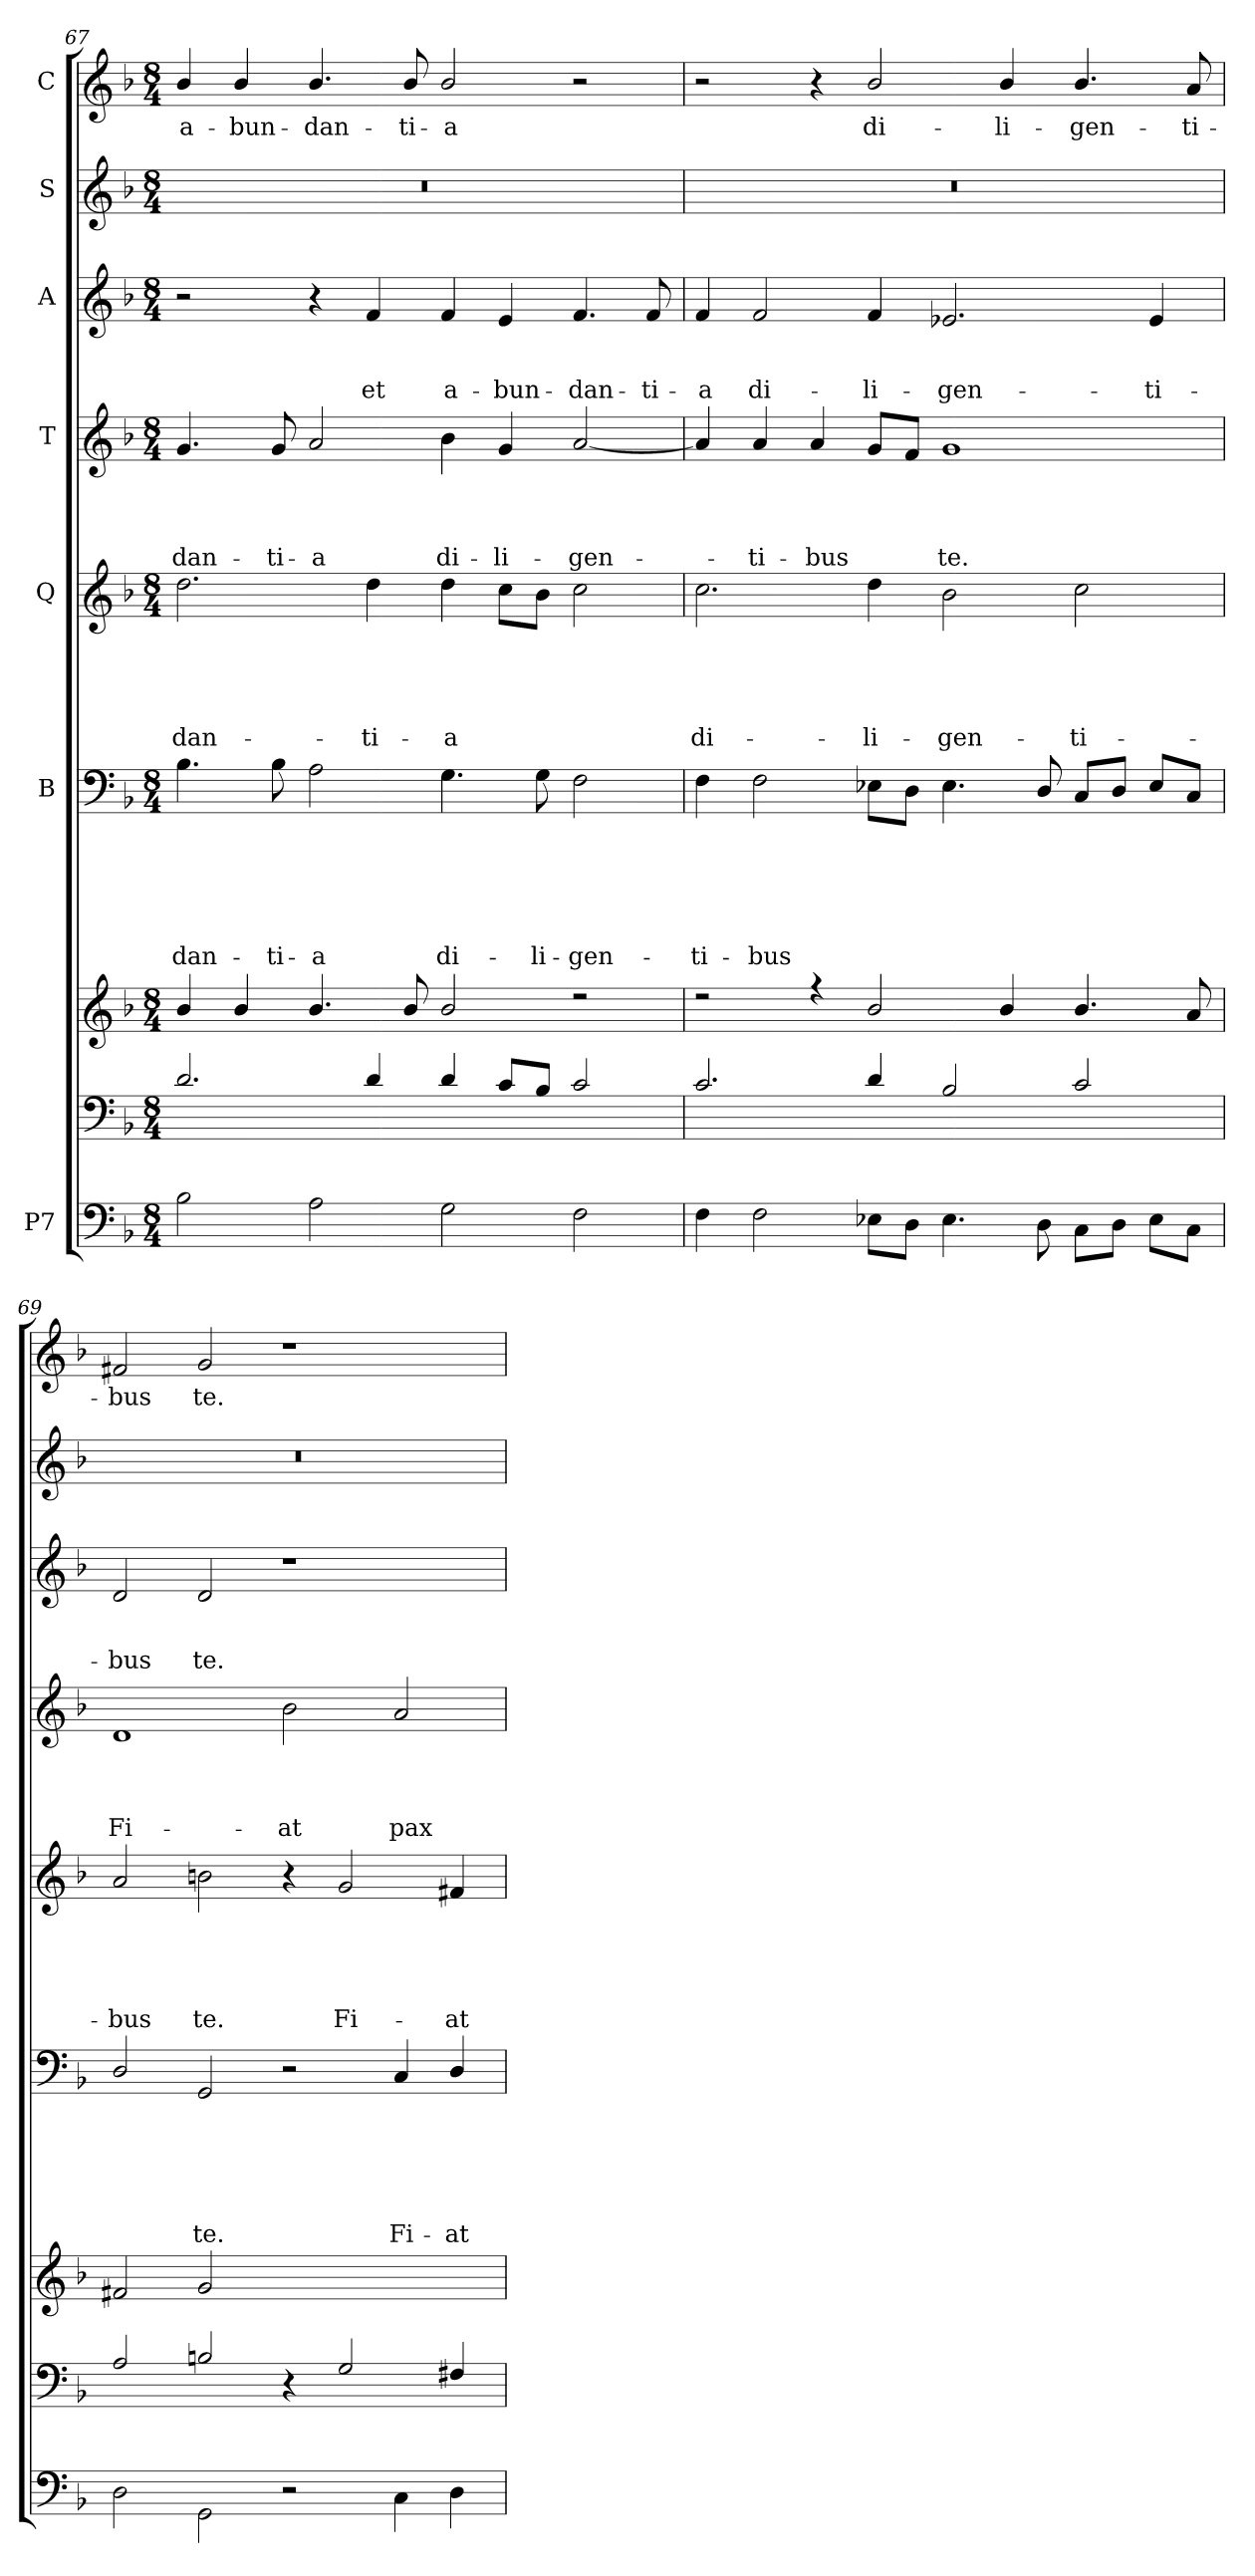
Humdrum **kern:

**kern	**kern	**kern	**kern	**text	**text	**text	**text	**text	**text	**kern	**text	**text	**text	**text	**text	**kern	**text	**text	**text	**text	**kern	**text	**text	**text	**kern	**kern	**text
*part7	*part7	*part7	*part6	*part6	*part6	*part6	*part6	*part6	*part6	*part5	*part5	*part5	*part5	*part5	*part5	*part4	*part4	*part4	*part4	*part4	*part3	*part3	*part3	*part3	*part2	*part1	*part1
*staff9	*staff8	*staff7	*staff6	*staff6	*staff6	*staff6	*staff6	*staff6	*staff6	*staff5	*staff5	*staff5	*staff5	*staff5	*staff5	*staff4	*staff4	*staff4	*staff4	*staff4	*staff3	*staff3	*staff3	*staff3	*staff2	*staff1	*staff1
*I"P7	*	*	*I"B	*	*	*	*	*	*	*I"Q	*	*	*	*	*	*I"T	*	*	*	*	*I"A	*	*	*	*I"S	*I"C	*
!!LO:LB:g=z
*clefF4	*clefF4	*clefG2	*clefF4	*	*	*	*	*	*	*clefG2	*	*	*	*	*	*clefG2	*	*	*	*	*clefG2	*	*	*	*clefG2	*clefG2	*
*	*	*	*	*	*	*	*	*	*	*ITrd7c12	*	*	*	*	*	*ITrd7c12	*	*	*	*	*	*	*	*	*	*	*
*k[b-]	*k[b-]	*k[b-]	*k[b-]	*	*	*	*	*	*	*k[b-]	*	*	*	*	*	*k[b-]	*	*	*	*	*k[b-]	*	*	*	*k[b-]	*k[b-]	*
*F:	*F:	*F:	*F:	*	*	*	*	*	*	*F:	*	*	*	*	*	*F:	*	*	*	*	*F:	*	*	*	*F:	*F:	*
*M8/4	*M8/4	*M8/4	*M8/4	*	*	*	*	*	*	*M8/4	*	*	*	*	*	*M8/4	*	*	*	*	*M8/4	*	*	*	*M8/4	*M8/4	*
=67	=67	=67	=67	=67	=67	=67	=67	=67	=67	=67	=67	=67	=67	=67	=67	=67	=67	=67	=67	=67	=67	=67	=67	=67	=67	=67	=67
*	*	*^	*	*	*	*	*	*	*	*	*	*	*	*	*	*	*	*	*	*	*	*	*	*	*	*	*
!	!	!	!	!	!	!	!	!	!	!LO:LY:b	!	!	!	!	!	!LO:LY:b	!	!	!	!	!LO:LY:b	!	!	!	!	!	!	!LO:LY:b
2B-\	2.d/	4b-/	0ryy	4.B-\	.	.	.	.	.	-dan-	2.d\	.	.	.	.	-dan-	4.G/	.	.	.	-dan-	2r	.	.	.	0r	4b-/	a-
!	!	!	!	!	!	!	!	!	!	!	!	!	!	!	!	!	!	!	!	!	!	!	!	!	!	!	!	!LO:LY:b
.	.	4b-/	.	.	.	.	.	.	.	.	.	.	.	.	.	.	.	.	.	.	.	.	.	.	.	.	4b-/	-bun-
!	!	!	!	!	!	!	!	!	!	!LO:LY:b	!	!	!	!	!	!	!	!	!	!	!LO:LY:b	!	!	!	!	!	!	!
.	.	.	.	8B-\	.	.	.	.	.	-ti-	.	.	.	.	.	.	8G/	.	.	.	-ti-	.	.	.	.	.	.	.
!	!	!	!	!	!	!	!	!	!	!LO:LY:b	!	!	!	!	!	!	!	!	!	!	!LO:LY:b	!	!	!	!	!	!	!LO:LY:b
2A\	.	4.b-/	.	2A\	.	.	.	.	.	-a	.	.	.	.	.	.	2A/	.	.	.	-a	4r	.	.	.	.	4.b-/	-dan-
!	!	!	!	!	!	!	!	!	!	!	!	!	!	!	!	!LO:LY:b	!	!	!	!	!	!	!	!	!LO:LY:b	!	!	!
.	4d/	.	.	.	.	.	.	.	.	.	4d\	.	.	.	.	-ti-	.	.	.	.	.	4f/	.	.	et	.	.	.
!	!	!	!	!	!	!	!	!	!	!	!	!	!	!	!	!	!	!	!	!	!	!	!	!	!	!	!	!LO:LY:b
.	.	8b-/	.	.	.	.	.	.	.	.	.	.	.	.	.	.	.	.	.	.	.	.	.	.	.	.	8b-/	-ti-
!	!	!	!	!	!	!	!	!	!	!LO:LY:b	!	!	!	!	!	!LO:LY:b	!	!	!	!	!LO:LY:b	!	!	!	!LO:LY:b	!	!	!LO:LY:b
2G\	4d/	2b-/	.	4.G\	.	.	.	.	.	di-	4d\	.	.	.	.	-a	4B-\	.	.	.	di-	4f/	.	.	a-	.	2b-/	-a
!	!	!	!	!	!	!	!	!	!	!	!	!	!	!	!	!	!	!	!	!	!LO:LY:b	!	!	!	!LO:LY:b	!	!	!
.	8c/L	.	.	.	.	.	.	.	.	.	8c\L	.	.	.	.	.	4G/	.	.	.	-li-	4e/	.	.	-bun-	.	.	.
!	!	!	!	!	!	!	!	!	!	!LO:LY:b	!	!	!	!	!	!	!	!	!	!	!	!	!	!	!	!	!	!
.	8B-/J	.	.	8G\	.	.	.	.	.	-li-	8B-\J	.	.	.	.	.	.	.	.	.	.	.	.	.	.	.	.	.
!	!	!	!	!	!	!	!	!	!	!LO:LY:b	!	!	!	!	!	!	!	!	!	!	!LO:LY:b	!	!	!	!LO:LY:b	!	!	!
2F\	2c/	2r	.	2F\	.	.	.	.	.	-gen-	2c\	.	.	.	.	.	[>2A/	.	.	.	-gen-	4.f/	.	.	-dan-	.	2r	.
!	!	!	!	!	!	!	!	!	!	!	!	!	!	!	!	!	!	!	!	!	!	!	!	!	!LO:LY:b	!	!	!
.	.	.	.	.	.	.	.	.	.	.	.	.	.	.	.	.	.	.	.	.	.	8f/	.	.	-ti-	.	.	.
=68	=68	=68	=68	=68	=68	=68	=68	=68	=68	=68	=68	=68	=68	=68	=68	=68	=68	=68	=68	=68	=68	=68	=68	=68	=68	=68	=68	=68
!	!	!	!	!	!	!	!	!	!	!LO:LY:b	!	!	!	!	!	!LO:LY:b	!	!	!	!	!	!	!	!	!LO:LY:b	!	!	!
4F\	2.c/	2r	0ryy	4F\	.	.	.	.	.	-ti-	2.c\	.	.	.	.	di-	4A/]	.	.	.	.	4f/	.	.	-a	0r	2r	.
!	!	!	!	!	!	!	!	!	!	!LO:LY:b	!	!	!	!	!	!	!	!	!	!	!LO:LY:b	!	!	!	!LO:LY:b	!	!	!
2F\	.	.	.	2F\	.	.	.	.	.	-bus	.	.	.	.	.	.	4A/	.	.	.	-ti-	2f/	.	.	di-	.	.	.
!	!	!	!	!	!	!	!	!	!	!	!	!	!	!	!	!	!	!	!	!	!LO:LY:b	!	!	!	!	!	!	!
.	.	4r	.	.	.	.	.	.	.	.	.	.	.	.	.	.	4A/	.	.	.	-bus	.	.	.	.	.	4r	.
!	!	!	!	!	!	!	!	!	!	!	!	!	!	!	!	!LO:LY:b	!	!	!	!	!	!	!	!	!LO:LY:b	!	!	!LO:LY:b
8E-X\L	4d/	2b-/	.	8E-X\L	.	.	.	.	.	.	4d\	.	.	.	.	-li-	8G/L	.	.	.	.	4f/	.	.	-li-	.	2b-/	di-
8D\J	.	.	.	8D\J	.	.	.	.	.	.	.	.	.	.	.	.	8F/J	.	.	.	.	.	.	.	.	.	.	.
!	!	!	!	!	!	!	!	!	!	!	!	!	!	!	!	!LO:LY:b	!	!	!	!	!LO:LY:b	!	!	!	!LO:LY:b	!	!	!
4.E-i\	2B-/	.	.	4.E-i\	.	.	.	.	.	.	2B-\	.	.	.	.	-gen-	1G	.	.	.	te.	2.e-X/	.	.	-gen-	.	.	.
!	!	!	!	!	!	!	!	!	!	!	!	!	!	!	!	!	!	!	!	!	!	!	!	!	!	!	!	!LO:LY:b
.	.	4b-/	.	.	.	.	.	.	.	.	.	.	.	.	.	.	.	.	.	.	.	.	.	.	.	.	4b-/	-li-
8D\	.	.	.	8D/	.	.	.	.	.	.	.	.	.	.	.	.	.	.	.	.	.	.	.	.	.	.	.	.
!	!	!	!	!	!	!	!	!	!	!	!	!	!	!	!	!LO:LY:b	!	!	!	!	!	!	!	!	!	!	!	!LO:LY:b
8C\L	2c/	4.b-/	.	8C/L	.	.	.	.	.	.	2c\	.	.	.	.	-ti-	.	.	.	.	.	.	.	.	.	.	4.b-/	-gen-
8D\J	.	.	.	8D/J	.	.	.	.	.	.	.	.	.	.	.	.	.	.	.	.	.	.	.	.	.	.	.	.
!	!	!	!	!	!	!	!	!	!	!	!	!	!	!	!	!	!	!	!	!	!	!	!	!	!LO:LY:b	!	!	!
8E-\L	.	.	.	8E-/L	.	.	.	.	.	.	.	.	.	.	.	.	.	.	.	.	.	4e-/	.	.	-ti-	.	.	.
!	!	!	!	!	!	!	!	!	!	!	!	!	!	!	!	!	!	!	!	!	!	!	!	!	!	!	!	!LO:LY:b
8C\J	.	8a/	.	8C/J	.	.	.	.	.	.	.	.	.	.	.	.	.	.	.	.	.	.	.	.	.	.	8a/	-ti-
=69	=69	=69	=69	=69	=69	=69	=69	=69	=69	=69	=69	=69	=69	=69	=69	=69	=69	=69	=69	=69	=69	=69	=69	=69	=69	=69	=69	=69
!	!	!	!	!	!	!	!	!	!	!	!	!	!	!	!	!LO:LY:b	!	!	!	!	!LO:LY:b	!	!	!	!LO:LY:b	!	!	!LO:LY:b
2D\	2A/	2f#X/	0ryy	2D/	.	.	.	.	.	.	2A/	.	.	.	.	-bus	1D	.	.	.	Fi-	2d/	.	.	-bus	0r	2f#X/	-bus
!	!	!	!	!	!	!	!	!	!	!LO:LY:b	!	!	!	!	!	!LO:LY:b	!	!	!	!	!	!	!	!	!LO:LY:b	!	!	!LO:LY:b
2GG\	2Bn/	2g/	.	2GG/	.	.	.	.	.	te.	2Bn\	.	.	.	.	te.	.	.	.	.	.	2d/	.	.	te.	.	2g/	te.
!	!	!	!	!	!	!	!	!	!	!	!	!	!	!	!	!	!	!	!	!	!LO:LY:b	!	!	!	!	!	!	!
2r	4r	1ryy	.	2r	.	.	.	.	.	.	4r	.	.	.	.	.	2B-\	.	.	.	-at	1r	.	.	.	.	1r	.
!	!	!	!	!	!	!	!	!	!	!	!	!	!	!	!	!LO:LY:b	!	!	!	!	!	!	!	!	!	!	!	!
.	2G/	.	.	.	.	.	.	.	.	.	2G/	.	.	.	.	Fi-	.	.	.	.	.	.	.	.	.	.	.	.
!	!	!	!	!	!	!	!	!	!	!LO:LY:b	!	!	!	!	!	!	!	!	!	!	!LO:LY:b	!	!	!	!	!	!	!
4C\	.	.	.	4C/	.	.	.	.	.	Fi-	.	.	.	.	.	.	2A/	.	.	.	pax	.	.	.	.	.	.	.
!	!	!	!	!	!	!	!	!	!	!LO:LY:b	!	!	!	!	!	!LO:LY:b	!	!	!	!	!	!	!	!	!	!	!	!
4D\	4F#X/	.	.	4D/	.	.	.	.	.	-at	4F#X/	.	.	.	.	-at	.	.	.	.	.	.	.	.	.	.	.	.
*	*	*v	*v	*	*	*	*	*	*	*	*	*	*	*	*	*	*	*	*	*	*	*	*	*	*	*	*	*
=	=	=	=	=	=	=	=	=	=	=	=	=	=	=	=	=	=	=	=	=	=	=	=	=	=	=	=
*-	*-	*-	*-	*-	*-	*-	*-	*-	*-	*-	*-	*-	*-	*-	*-	*-	*-	*-	*-	*-	*-	*-	*-	*-	*-	*-	*-
